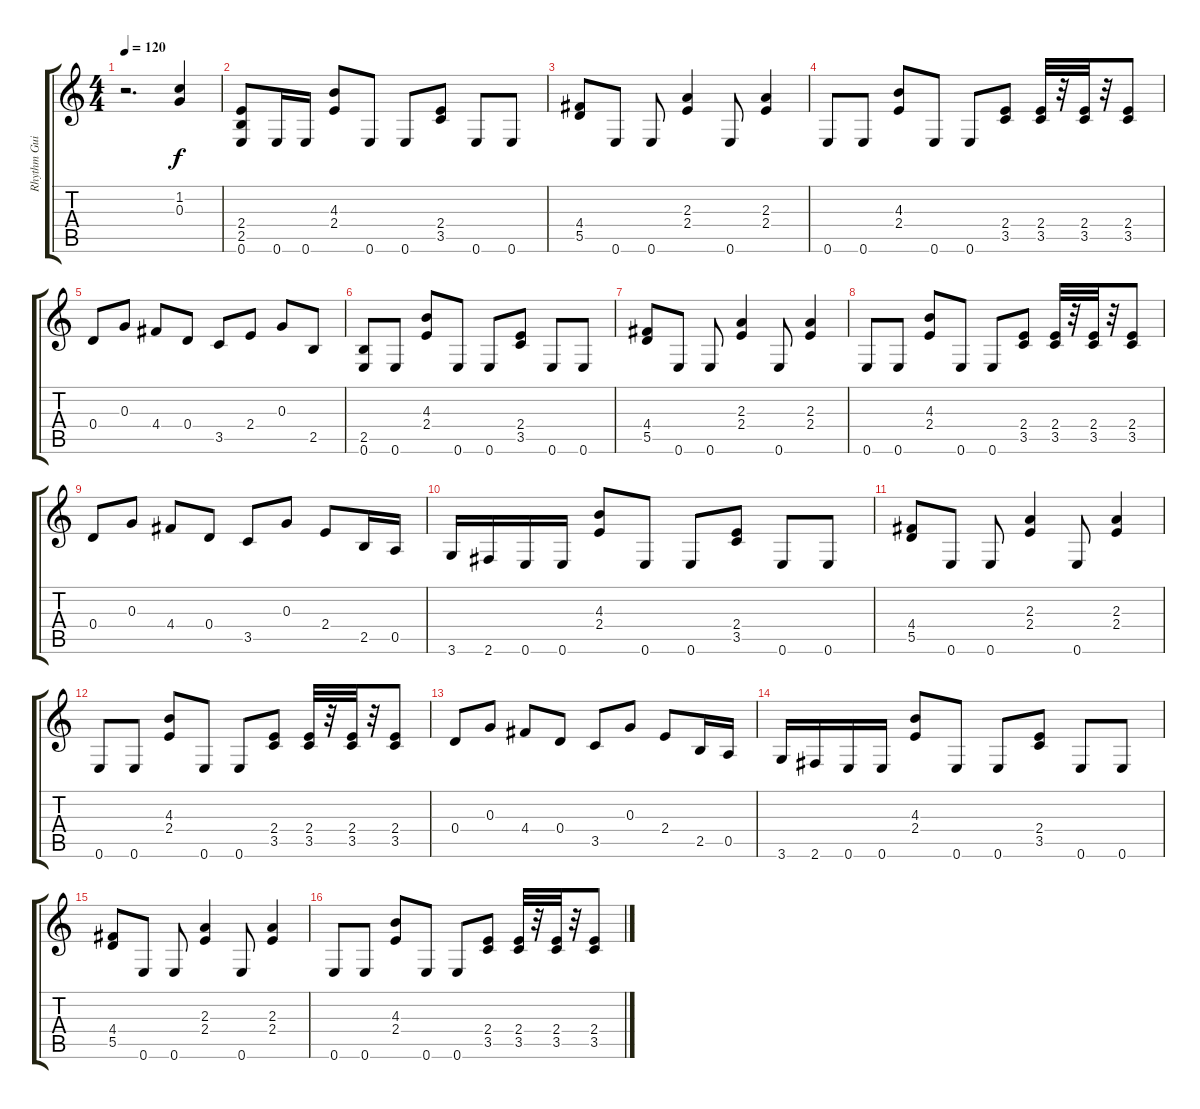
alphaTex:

\track ("Rhythm Guitar" "Rhythm Gui") {instrument distortionguitar}
\staff {score tabs}
\tuning (E4 B3 G3 D3 A2 E2) {hide}
\ts (4 4)
\tempo 120
\clef g2
\ks c
r.2{d dy f instrument distortionguitar} (1.2 0.3).4 |
(2.4 2.5 0.6).8 0.6.16 0.6.16 (4.3 2.4).8 0.6.8 0.6.8 (2.4 3.5).8 0.6.8 0.6.8 |
(4.4 5.5).8 0.6.8 0.6.8 (2.3 2.4).4 0.6.8 (2.3 2.4).4 |
0.6.8 0.6.8 (4.3 2.4).8 0.6.8 0.6.8 (2.4 3.5).8 (2.4 3.5).32 r.32 (2.4 3.5).32 r.32 (2.4 3.5).8 |
0.4.8 0.3.8 4.4.8 0.4.8 3.5.8 2.4.8 0.3.8 2.5.8 |
(2.5 0.6).8 0.6.8 (4.3 2.4).8 0.6.8 0.6.8 (2.4 3.5).8 0.6.8 0.6.8 |
(4.4 5.5).8 0.6.8 0.6.8 (2.3 2.4).4 0.6.8 (2.3 2.4).4 |
0.6.8 0.6.8 (4.3 2.4).8 0.6.8 0.6.8 (2.4 3.5).8 (2.4 3.5).32 r.32 (2.4 3.5).32 r.32 (2.4 3.5).8 |
0.4.8 0.3.8 4.4.8 0.4.8 3.5.8 0.3.8 2.4.8 2.5.16 0.5.16 |
3.6.16 2.6.16 0.6.16 0.6.16 (4.3 2.4).8 0.6.8 0.6.8 (2.4 3.5).8 0.6.8 0.6.8 |
(4.4 5.5).8 0.6.8 0.6.8 (2.3 2.4).4 0.6.8 (2.3 2.4).4 |
0.6.8 0.6.8 (4.3 2.4).8 0.6.8 0.6.8 (2.4 3.5).8 (2.4 3.5).32 r.32 (2.4 3.5).32 r.32 (2.4 3.5).8 |
0.4.8 0.3.8 4.4.8 0.4.8 3.5.8 0.3.8 2.4.8 2.5.16 0.5.16 |
3.6.16 2.6.16 0.6.16 0.6.16 (4.3 2.4).8 0.6.8 0.6.8 (2.4 3.5).8 0.6.8 0.6.8 |
(4.4 5.5).8 0.6.8 0.6.8 (2.3 2.4).4 0.6.8 (2.3 2.4).4 |
0.6.8 0.6.8 (4.3 2.4).8 0.6.8 0.6.8 (2.4 3.5).8 (2.4 3.5).32 r.32 (2.4 3.5).32 r.32 (2.4 3.5).8
